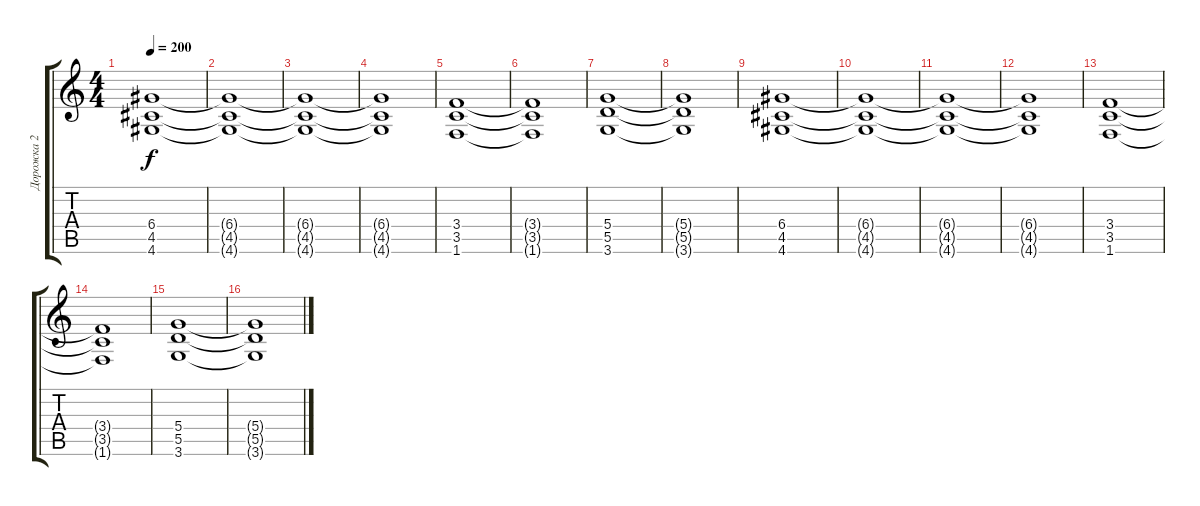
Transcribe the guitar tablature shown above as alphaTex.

\track ("Дорожка 2" "Дорожка 2") {instrument distortionguitar}
\staff {score tabs}
\tuning (E4 B3 G3 D3 A2 E2) {hide}
\ts (4 4)
\tempo 200
\clef g2
\ks c
(6.4 4.5 4.6).1{dy f} |
(6.4{t} 4.5{t} 4.6{t}).1 |
(6.4{t} 4.5{t} 4.6{t}).1 |
(6.4{t} 4.5{t} 4.6{t}).1 |
(3.4 3.5 1.6).1 |
(3.4{t} 3.5{t} 1.6{t}).1 |
(5.4 5.5 3.6).1 |
(5.4{t} 5.5{t} 3.6{t}).1 |
(6.4 4.5 4.6).1 |
(6.4{t} 4.5{t} 4.6{t}).1 |
(6.4{t} 4.5{t} 4.6{t}).1 |
(6.4{t} 4.5{t} 4.6{t}).1 |
(3.4 3.5 1.6).1 |
(3.4{t} 3.5{t} 1.6{t}).1 |
(5.4 5.5 3.6).1 |
(5.4{t} 5.5{t} 3.6{t}).1
